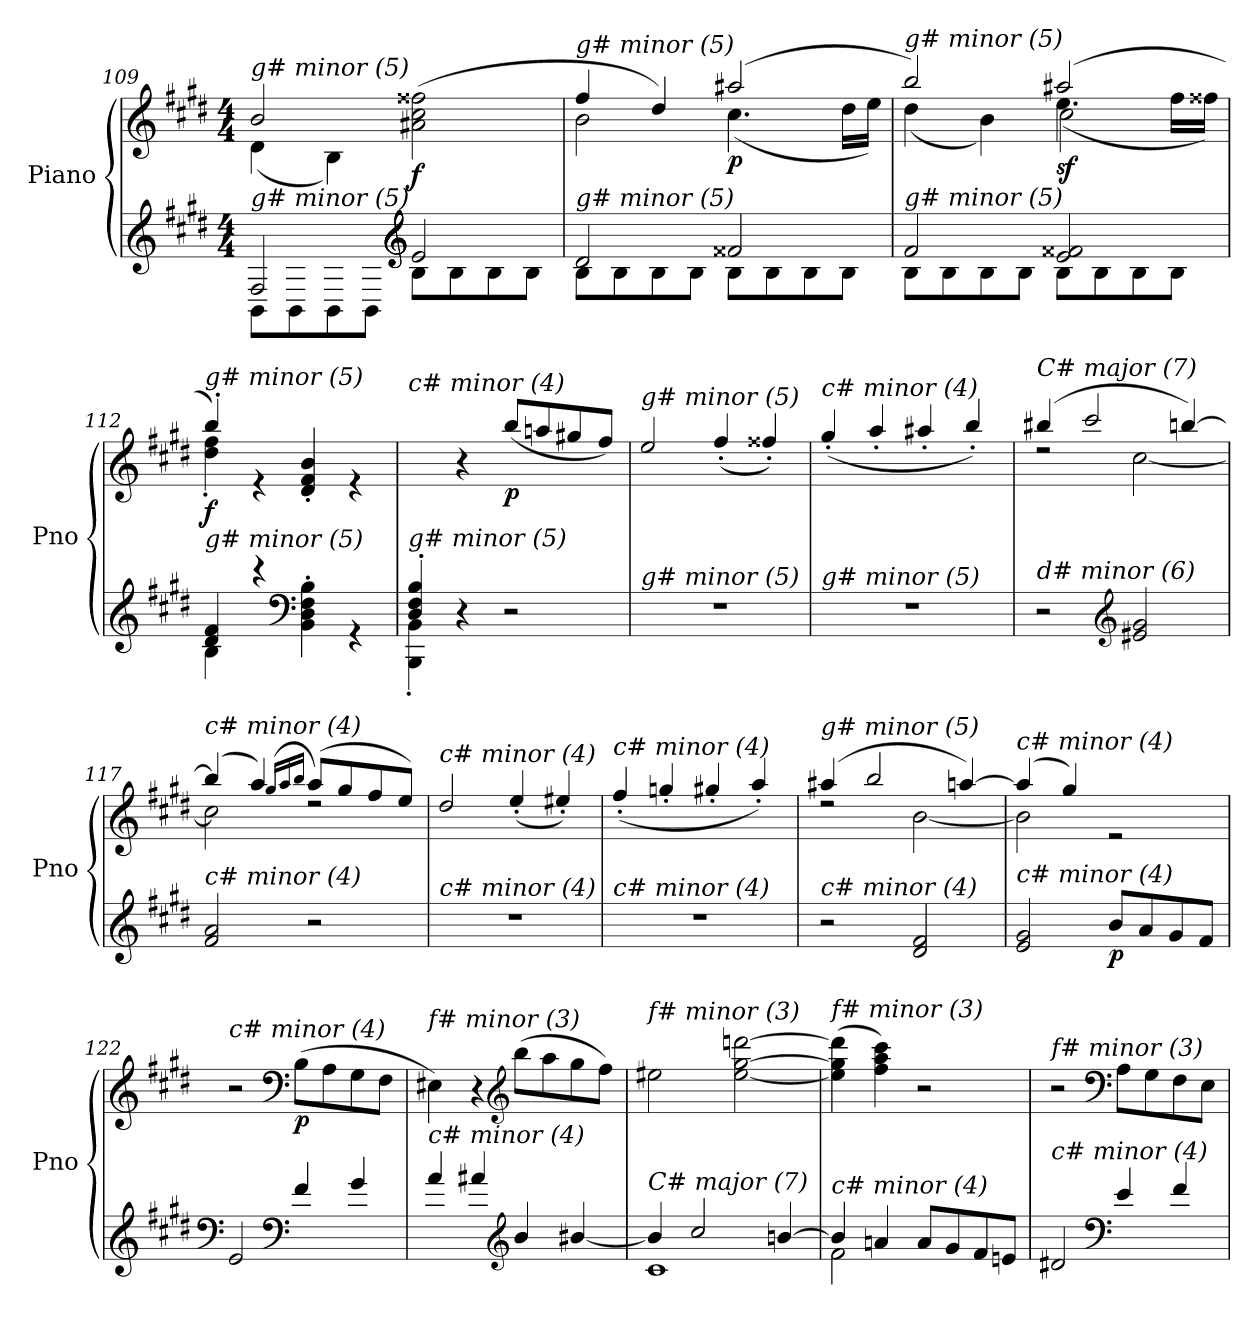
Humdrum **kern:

**kern	**kern	**dynam
*part1	*part1	*part1
*staff2	*staff1	*staff1/2
*I"Piano	*	*
*I'Pno	*	*
*clefG2	*clefG2	*
*k[f#c#g#d#]	*k[f#c#g#d#]	*
*M4/4	*M4/4	*
=109	=109	=109
*^	*^	*
*	*^	*	*	*
!	!	!	!LO:TX:i:t=g# minor (5)	!	!
!LO:TX:i:t=g# minor (5)	!	!	!	!	!
2ryy	2F#/	8BB\L	2b/	(4d#\	.
.	.	8BB\	.	.	.
.	.	8BB\	.	4B\)	.
.	.	8BB\J	.	.	.
*clefG2	*	*	*	*	*
!	!	!	!	!	!LO:DY:b
2ryy	2e/	8B\L	(>2a#X\ 2cc#\ 2ff##Xi\	2ryy	f
.	.	8B\	.	.	.
.	.	8B\	.	.	.
.	.	8B\J	.	.	.
!!LO:LB:g=z	!!
=110	=110	=110	=110	=110	=110
!	!	!	!LO:TX:i:t=g# minor (5)	!	!
!LO:TX:i:t=g# minor (5)	!	!	!	!	!
*	*v	*v	*	*	*
2d#/	8B\L	4ff#/	2b\	.
.	8B\	.	.	.
.	8B\	4dd#/)	.	.
.	8B\J	.	.	.
!	!	!	!	!LO:DY:b
2f##Xi/	8B\L	(2aa#X/	(4.cc#\	p
.	8B\	.	.	.
.	8B\	.	.	.
.	8B\J	.	16dd#\LL	.
.	.	.	16ee\JJ)	.
=111	=111	=111	=111	=111
*	*^	*	*^	*
!	!	!	!LO:TX:i:t=g# minor (5)	!	!	!
!LO:TX:i:t=g# minor (5)	!	!	!	!	!	!
2ryy	2f#/	8B\L	2bb/)	(4dd#\	2ryy	.
.	.	8B\	.	.	.	.
.	.	8B\	.	4b\)	.	.
.	.	8B\J	.	.	.	.
!	!	!	!	!	!	!LO:DY:b
2ryy	2e/ 2f##Xi/	8B\L	(2aa#X/	(>4.ee\	2cc#\	sf
.	.	8B\	.	.	.	.
.	.	8B\	.	.	.	.
.	.	8B\J	.	16ff#\LL	.	.
.	.	.	.	16ff##Xi\JJ)	.	.
=112	=112	=112	=112	=112	=112	=112
!	!	!	!LO:TX:i:t=g# minor (5)	!	!	!
!LO:TX:i:t=g# minor (5)	!	!	!	!	!	!
!	!	!	!	!	!	!LO:DY:b
4ryy	4d#/' 4f#/'	4B'\	4bb'/)	4dd#\' 4ff#\'	4ryy	f
2.ryy	4rccc	2.ryy	4re	2.ryy	2.ryy	.
*clefF4	*	*	*	*	*	*
.	4BB\' 4D#\' 4F#\' 4B\'	.	4d#/' 4f#/' 4b/'	.	.	.
.	4rGG	.	4re	.	.	.
*	*v	*v	*	*	*	*
*	*	*v	*v	*v	*
=113	=113	=113	=113
!	!	!LO:TX:i:t=c# minor (4)	!
!LO:TX:i:t=g# minor (5)	!	!	!
4D#/' 4F#/' 4B/'	4BBB\' 4BB\'	4ryy	.
2.ryy	4r	4r	.
!	!	!	!LO:DY:b
.	2r	(8bb/L	p
.	.	8aan/	.
.	.	8gg#X/	.
.	.	8ff#/J)	.
*v	*v	*	*
=114	=114	=114
!	!LO:TX:i:t=g# minor (5)	!
!LO:TX:i:t=g# minor (5)	!	!
1r	2ee/	.
.	(4ff#'/	.
.	4ff##X'/)	.
=115	=115	=115
!	!LO:TX:i:t=c# minor (4)	!
!LO:TX:i:t=g# minor (5)	!	!
1r	(4gg#'/	.
.	4aa'/	.
.	4aa#X'/	.
.	4bb'/)	.
!!LO:LB:g=z
=116	=116	=116
*	*^	*
!	!LO:TX:i:t=C# major (7)	!	!
!LO:TX:i:t=d# minor (6)	!	!	!
2r	(4bb#X/	2rdd	.
.	2ccc#/	.	.
*clefG2	*	*	*
2e#X/ 2g#/	.	[2cc#\	.
.	[4bbn/)	.	.
=117	=117	=117	=117
!	!LO:TX:i:t=c# minor (4)	!	!
!LO:TX:i:t=c# minor (4)	!	!	!
2f#/ 2a/	(4bb/]	2cc#\]	.
.	4aa/)	.	.
.	(16qgg#/LL	.	.
.	16qaa/	.	.
.	16qbb/JJ	.	.
2r	(8aa/L)	2rdd	.
.	8gg#/	.	.
.	8ff#/	.	.
.	8ee/J)	.	.
*	*v	*v	*
=118	=118	=118
!	!LO:TX:i:t=c# minor (4)	!
!LO:TX:i:t=c# minor (4)	!	!
1r	2dd#/	.
.	(4ee'/	.
.	4ee#X'/)	.
=119	=119	=119
!	!LO:TX:i:t=c# minor (4)	!
!LO:TX:i:t=c# minor (4)	!	!
1r	(4ff#'/	.
.	4ggn'i/	.
.	4gg#'/	.
.	4aa'/)	.
=120	=120	=120
*	*^	*
!	!LO:TX:i:t=g# minor (5)	!	!
!LO:TX:i:t=c# minor (4)	!	!	!
2r	(4aa#X/	2rdd	.
.	2bb/	.	.
2d#/ 2f#/	.	[2b\	.
.	[4aan/)	.	.
=121	=121	=121	=121
*^	*	*	*
!	!	!LO:TX:i:t=c# minor (4)	!	!
!LO:TX:i:t=c# minor (4)	!	!	!	!
2ryy	2e/ 2g#/	(4aa/]	2b\]	.
.	.	4gg#/)	.	.
!	!	!	!	!LO:DY:b=2
2ryy	8b/L	2re	2ryy	p
.	8a/	.	.	.
.	8g#/	.	.	.
.	8f#/J	.	.	.
*	*	*v	*v	*
=122	=122	=122	=122
!	!	!LO:TX:i:t=c# minor (4)	!
!LO:TX:i:t=c# minor (4)	!	!	!
*v	*v	*	*
2e/	2r	.
*clefF4	*clefF4	*
!	!	!LO:DY:b
4f#/	(8B\L	p
.	8A\	.
4g#/	8G#\	.
.	8F#\J	.
!!LO:LB:g=z
=123	=123	=123
!	!LO:TX:i:t=f# minor (3)	!
!LO:TX:i:t=c# minor (4)	!	!
4a/	4E#X\)	.
4a#X/	4r	.
*clefG2	*clefG2	*
4b/	(8bb\L	.
.	8aa\	.
[4b#X/	8gg#\	.
.	8ff#\J)	.
=124	=124	=124
*^	*	*
!	!	!LO:TX:i:t=f# minor (3)	!
!LO:TX:i:t=C# major (7)	!	!	!
4b#/]	1c#	2ee#X\	.
2cc#/	.	.	.
.	.	[2ee#\ [2gg#\ [2dddn\	.
[4bn/	.	.	.
=125	=125	=125	=125
*	*	*^	*
!	!	!LO:TX:i:t=f# minor (3)	!	!
!LO:TX:i:t=c# minor (4)	!	!	!	!
4b/]	2f#\	(4ee#\] 4gg#\] 4ddd\]	2ryy	.
4an/	.	4ff#\ 4aa\ 4ccc#\)	.	.
8a/L	2ryy	2r	2ryy	.
8g#/	.	.	.	.
8f#/	.	.	.	.
8en/J	.	.	.	.
*v	*v	*	*	*
*	*v	*v	*
=126	=126	=126
!	!LO:TX:i:t=f# minor (3)	!
!LO:TX:i:t=c# minor (4)	!	!
2d#X/	2r	.
*clefF4	*clefF4	*
4e/	8A\L	.
.	8G#\	.
4f#/	8F#\	.
.	8E\J	.
=	=	=
*-	*-	*-
